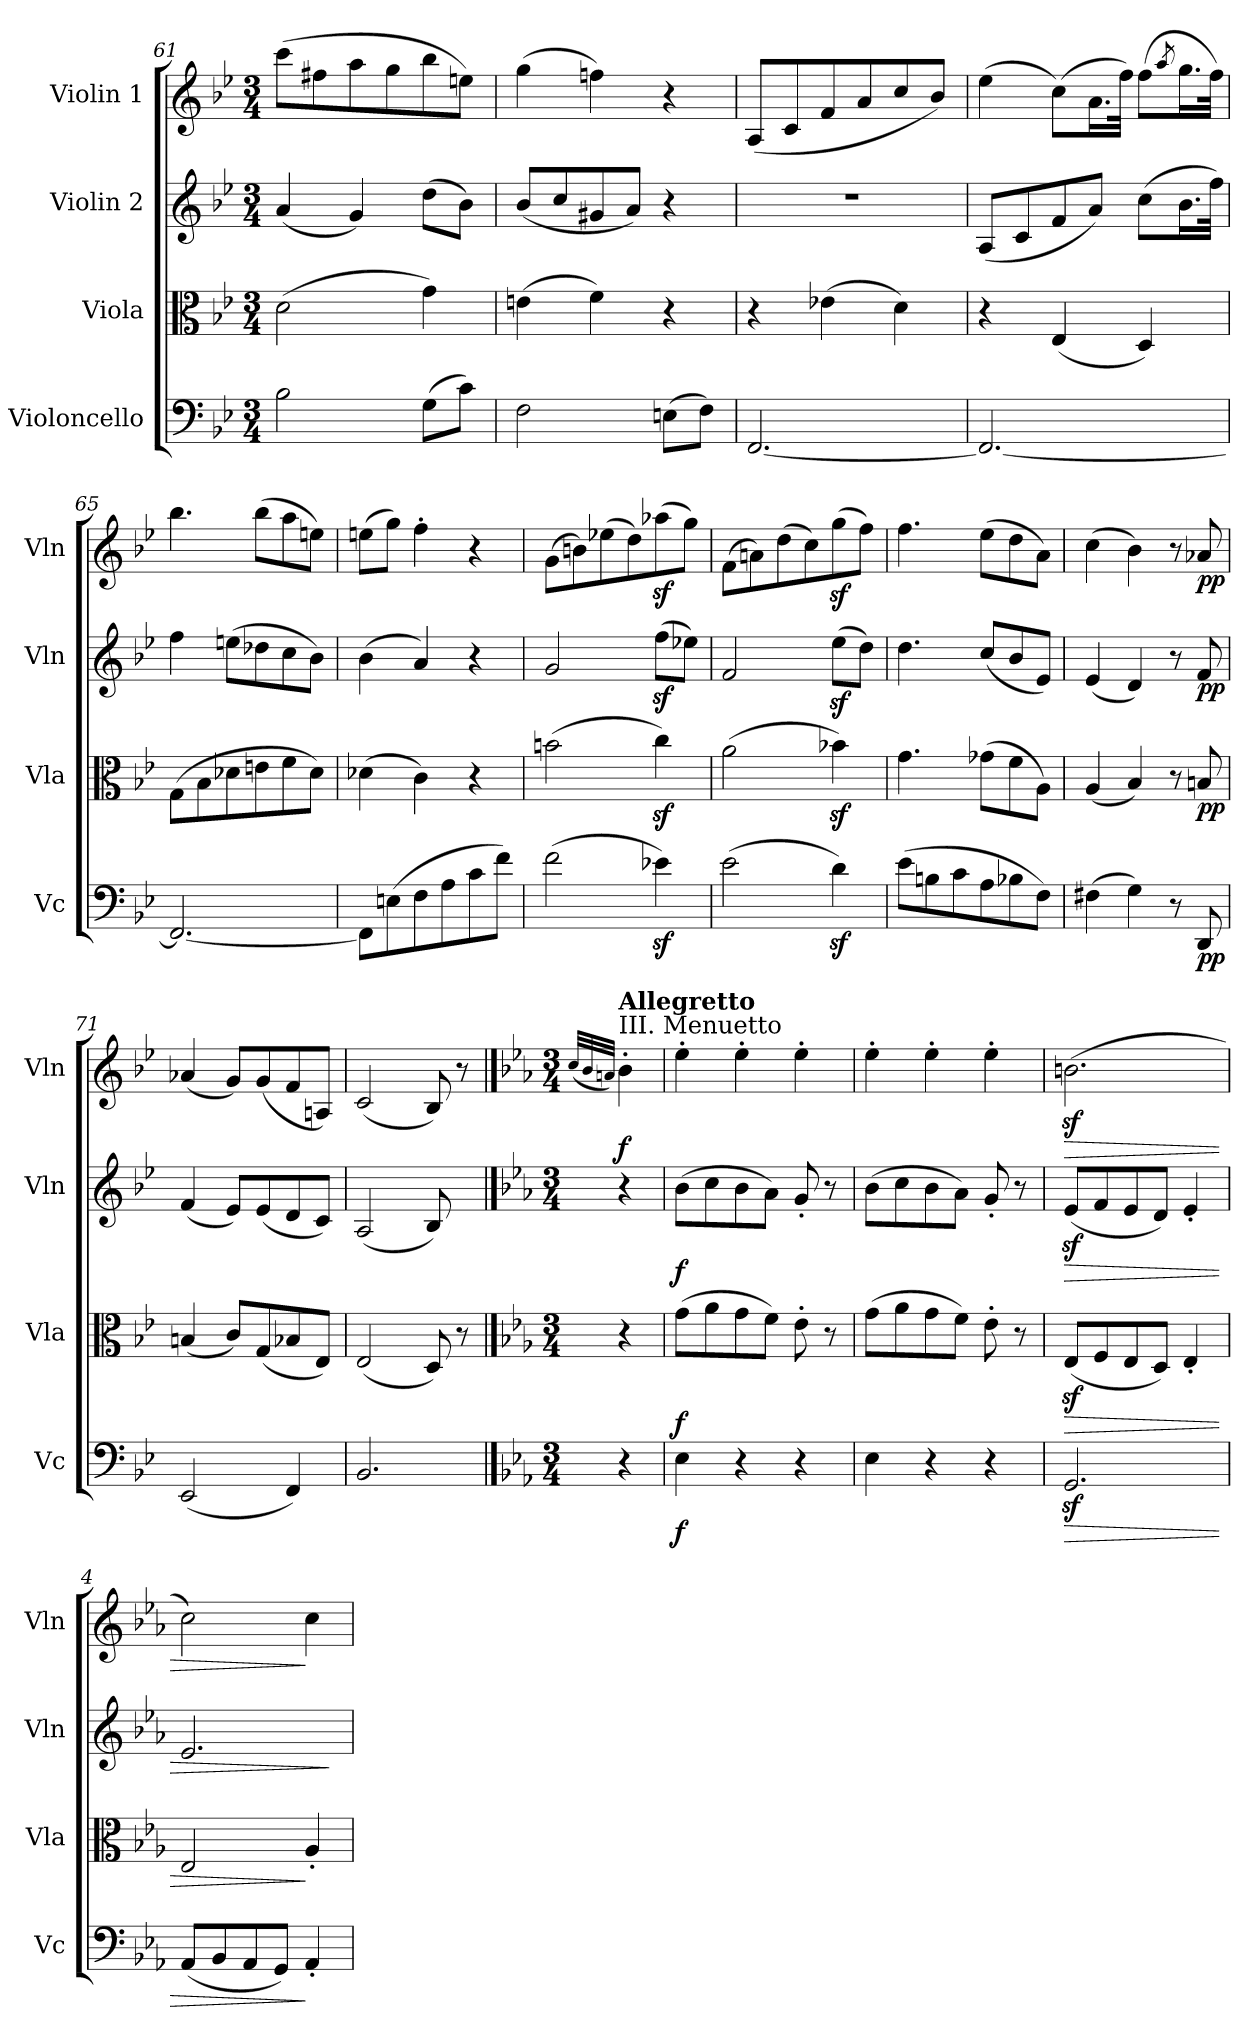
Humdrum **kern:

**kern	**dynam	**kern	**dynam	**kern	**dynam	**kern	**dynam
*part4	*part4	*part3	*part3	*part2	*part2	*part1	*part1
*staff4	*staff4	*staff3	*staff3	*staff2	*staff2	*staff1	*staff1
*I"Violoncello	*	*I"Viola	*	*I"Violin 2	*	*I"Violin 1	*
*I'Vc	*	*I'Vla	*	*I'Vln	*	*I'Vln	*
*clefF4	*	*clefC3	*	*clefG2	*	*clefG2	*
*k[b-e-]	*	*k[b-e-]	*	*k[b-e-]	*	*k[b-e-]	*
*M3/4	*	*M3/4	*	*M3/4	*	*M3/4	*
=61	=61	=61	=61	=61	=61	=61	=61
2B-\	.	(2d\	.	(4a/	.	(8ccc\L	.
.	.	.	.	.	.	8ff#X\	.
.	.	.	.	4g/)	.	8aa\	.
.	.	.	.	.	.	8gg\	.
(8G\L	.	4g\)	.	(8dd\L	.	8bb-\	.
8c\J)	.	.	.	8b-\J)	.	8een\J)	.
=62	=62	=62	=62	=62	=62	=62	=62
2F\	.	(4en\	.	(8b-/L	.	(4gg\	.
.	.	.	.	8cc/	.	.	.
.	.	4f\)	.	8g#X/	.	4ffn\)	.
.	.	.	.	8a/J)	.	.	.
(8En\L	.	4r	.	4r	.	4r	.
8F\J)	.	.	.	.	.	.	.
=63	=63	=63	=63	=63	=63	=63	=63
[2.FF/	.	4r	.	2.r	.	(8A/L	.
.	.	.	.	.	.	8c/	.
.	.	(4e-X\	.	.	.	8f/	.
.	.	.	.	.	.	8a/	.
.	.	4d\)	.	.	.	8cc/	.
.	.	.	.	.	.	8b-/J)	.
=64	=64	=64	=64	=64	=64	=64	=64
2.FF/_	.	4r	.	(8A/L	.	(4ee-\	.
.	.	.	.	8c/	.	.	.
.	.	(4E-/	.	8f/	.	(8cc\L)	.
.	.	.	.	8a/J)	.	16.a\L	.
.	.	.	.	.	.	32ff\JJk)	.
.	.	4D/)	.	(8cc\L	.	(8ff\L	.
.	.	.	.	.	.	8qaa/	.
.	.	.	.	16.b-\L	.	16.gg\L	.
.	.	.	.	32ff\JJk)	.	32ff\JJk)	.
!!LO:LB:g=z
=65	=65	=65	=65	=65	=65	=65	=65
2.FF/_	.	(8G\L	.	4ff\	.	4.bb-\	.
.	.	8B-\	.	.	.	.	.
.	.	8d-X\	.	(8een\L	.	.	.
.	.	8en\	.	8dd-X\	.	(8bb-\L	.
.	.	8f\	.	8cc\	.	8aa\	.
.	.	8d-\J)	.	8b-\J)	.	8een\J)	.
!!LO:LB:g=z
=66	=66	=66	=66	=66	=66	=66	=66
8FF\L]	.	(4d-X\	.	(4b-\	.	(8een\L	.
(8En\	.	.	.	.	.	8gg\J)	.
8F\	.	4c\)	.	4a/)	.	4ff'\	.
8A\	.	.	.	.	.	.	.
8c\	.	4r	.	4r	.	4r	.
8f\J)	.	.	.	.	.	.	.
=67	=67	=67	=67	=67	=67	=67	=67
(2f\	.	(2bn\	.	2g/	.	(8g\L	.
.	.	.	.	.	.	8bn\)	.
.	.	.	.	.	.	(8ee-X\	.
.	.	.	.	.	.	8dd\)	.
4e-Xz<\)	.	4ccz<\)	.	(8ffz<\L	.	(8aa-Xz<\	.
.	.	.	.	8ee-X\J)	.	8gg\J)	.
=68	=68	=68	=68	=68	=68	=68	=68
(2e-\	.	(2a\	.	2f/	.	(8f\L	.
.	.	.	.	.	.	8an\)	.
.	.	.	.	.	.	(8dd\	.
.	.	.	.	.	.	8cc\)	.
4dz<\)	.	4b-Xz<\)	.	(8ee-z<\L	.	(8ggz<\	.
.	.	.	.	8dd\J)	.	8ff\J)	.
=69	=69	=69	=69	=69	=69	=69	=69
(8e-\L	.	4.g\	.	4.dd\	.	4.ff\	.
8Bn\	.	.	.	.	.	.	.
8c\	.	.	.	.	.	.	.
8A\	.	(8g-X\L	.	(8cc/L	.	(8ee-\L	.
8B-X\	.	8f\	.	8b-/	.	8dd\	.
8F\J)	.	8A\J)	.	8e-/J)	.	8a\J)	.
=70	=70	=70	=70	=70	=70	=70	=70
(4F#X\	.	(4A/	.	(4e-/	.	(4cc\	.
4G\)	.	4B-/)	.	4d/)	.	4b-\)	.
8r	.	8r	.	8r	.	8r	.
!	!LO:DY:b	!	!LO:DY:b	!	!LO:DY:b	!	!LO:DY:b
8DD/	pp	8Bn/	pp	8f/	pp	8a-X/	pp
=71	=71	=71	=71	=71	=71	=71	=71
(2EE-/	.	(4Bn/	.	(4f/	.	(4a-X/	.
.	.	8c/L)	.	8e-/L)	.	8g/L)	.
.	.	(8G/	.	(8e-/	.	(8g/	.
4FF/)	.	8B-X/	.	8d/	.	8f/	.
.	.	8E-/J)	.	8c/J)	.	8An/J)	.
=72	=72	=72	=72	=72	=72	=72	=72
2.BB-/	.	(2E-/	.	(2A/	.	(2c/	.
.	.	8D/)	.	8B-/)	.	8B-/)	.
.	.	8r	.	8ryy	.	8r	.
!!LO:PB:g=z
==	==	==	==	==	==	==	==
*k[b-e-a-]	*	*k[b-e-a-]	*	*k[b-e-a-]	*	*k[b-e-a-]	*
*M3/4	*	*M3/4	*	*M3/4	*	*M3/4	*
.	.	.	.	.	.	(32qcc/LLL	.
.	.	.	.	.	.	32qb-/	.
.	.	.	.	.	.	32qan/JJJ)	.
!	!	!	!	!	!	!LO:TX:a:t=III.  Menuetto	!
!	!	!	!	!	!	!LO:TX:a:B:t=Allegretto	!
!	!	!	!	!	!	!	!LO:DY:b
4r	.	4r	.	4r	.	4b-'\	f
=1	=1	=1	=1	=1	=1	=1	=1
!	!LO:DY:b	!	!LO:DY:b	!	!LO:DY:b	!	!
4E-\	f	(8g\L	f	(8b-\L	f	4ee-'\	.
.	.	8a-\	.	8cc\	.	.	.
4r	.	8g\	.	8b-\	.	4ee-'\	.
.	.	8f\J)	.	8a-\J)	.	.	.
4r	.	8e-'\	.	8g'/	.	4ee-'\	.
.	.	8r	.	8r	.	.	.
=2	=2	=2	=2	=2	=2	=2	=2
4E-\	.	(8g\L	.	(8b-\L	.	4ee-'\	.
.	.	8a-\	.	8cc\	.	.	.
4r	.	8g\	.	8b-\	.	4ee-'\	.
.	.	8f\J)	.	8a-\J)	.	.	.
4r	.	8e-'\	.	8g'/	.	4ee-'\	.
.	.	8r	.	8r	.	.	.
=3	=3	=3	=3	=3	=3	=3	=3
!	!LO:HP:b	!	!LO:HP:b	!	!LO:HP:b	!	!LO:HP:b
2.GGz</	>	(8E-z</L	>	(8e-z</L	>	(2.bnz<\	>
.	.	8F/	.	8f/	.	.	.
.	.	8E-/	.	8e-/	.	.	.
.	.	8D/J)	.	8d/J)	.	.	.
.	.	4E-'/	.	4e-'/	.	.	.
=4	=4	=4	=4	=4	=4	=4	=4
(8AA-/L	.	2E-/	.	2.e-/	.	2cc\)	.
8BB-/	.	.	.	.	.	.	.
8AA-/	.	.	.	.	.	.	.
8GG/J)	.	.	.	.	.	.	.
4AA-'/	]	4A-'/	]	.	.	4cc\	]
.	.	.	.	.	]	.	.
=	=	=	=	=	=	=	=
*-	*-	*-	*-	*-	*-	*-	*-
